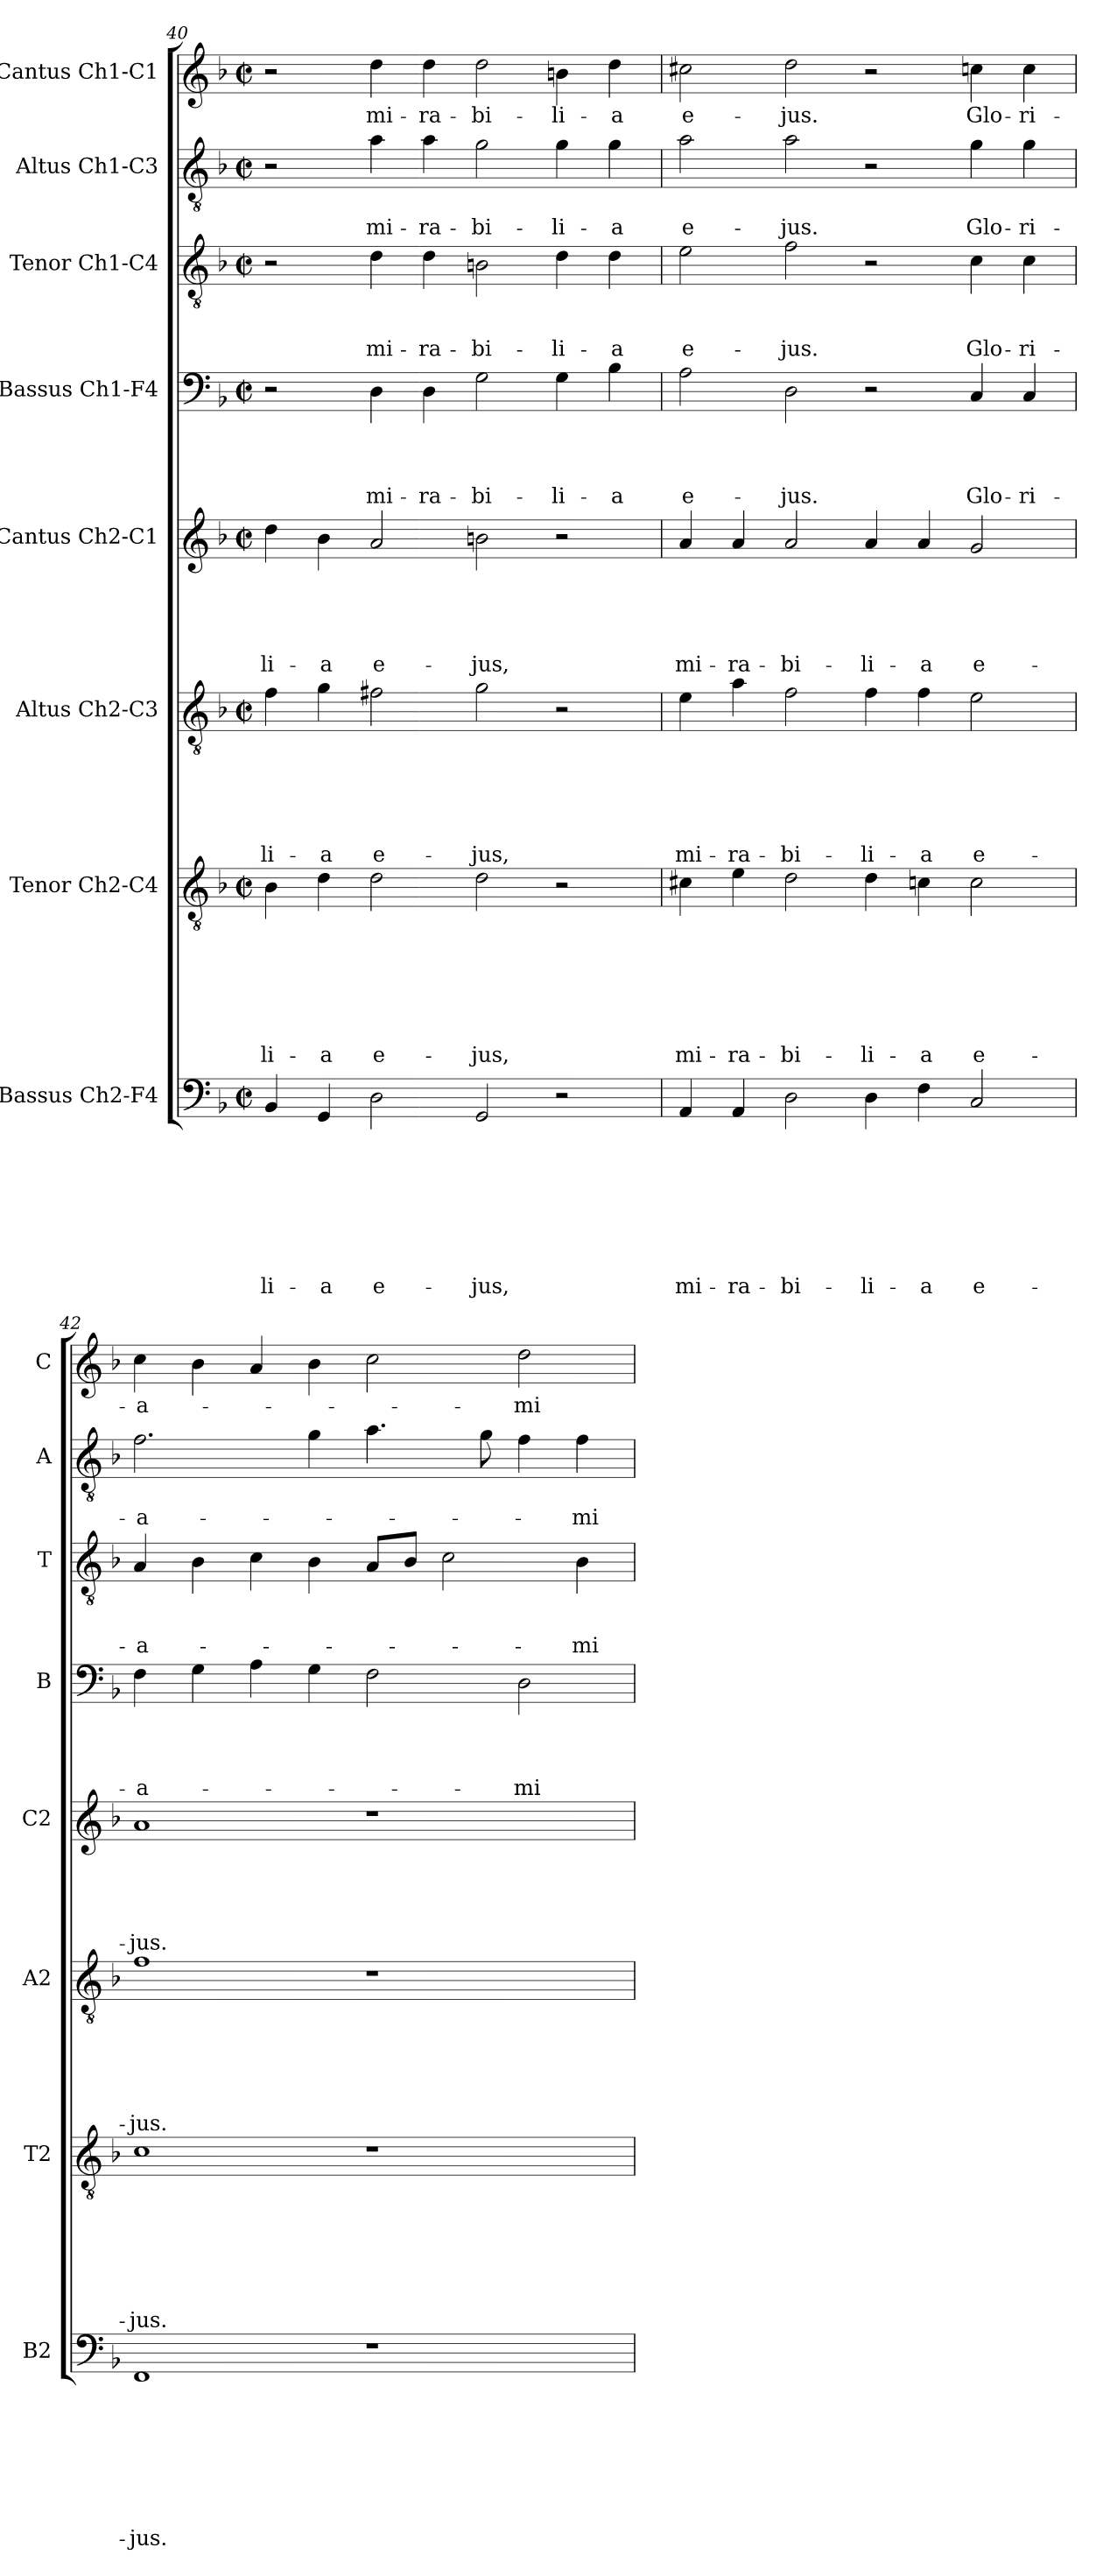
**kern	**text	**text	**text	**text	**text	**text	**text	**text	**kern	**text	**text	**text	**text	**text	**text	**text	**kern	**text	**text	**text	**text	**text	**text	**kern	**text	**text	**text	**text	**text	**kern	**text	**text	**text	**text	**kern	**text	**text	**text	**kern	**text	**text	**kern	**text
*part8	*part8	*part8	*part8	*part8	*part8	*part8	*part8	*part8	*part7	*part7	*part7	*part7	*part7	*part7	*part7	*part7	*part6	*part6	*part6	*part6	*part6	*part6	*part6	*part5	*part5	*part5	*part5	*part5	*part5	*part4	*part4	*part4	*part4	*part4	*part3	*part3	*part3	*part3	*part2	*part2	*part2	*part1	*part1
*staff8	*staff8	*staff8	*staff8	*staff8	*staff8	*staff8	*staff8	*staff8	*staff7	*staff7	*staff7	*staff7	*staff7	*staff7	*staff7	*staff7	*staff6	*staff6	*staff6	*staff6	*staff6	*staff6	*staff6	*staff5	*staff5	*staff5	*staff5	*staff5	*staff5	*staff4	*staff4	*staff4	*staff4	*staff4	*staff3	*staff3	*staff3	*staff3	*staff2	*staff2	*staff2	*staff1	*staff1
*I"Bassus Ch2-F4	*	*	*	*	*	*	*	*	*I"Tenor Ch2-C4	*	*	*	*	*	*	*	*I"Altus Ch2-C3	*	*	*	*	*	*	*I"Cantus Ch2-C1	*	*	*	*	*	*I"Bassus Ch1-F4	*	*	*	*	*I"Tenor Ch1-C4	*	*	*	*I"Altus Ch1-C3	*	*	*I"Cantus Ch1-C1	*
*I'B2	*	*	*	*	*	*	*	*	*I'T2	*	*	*	*	*	*	*	*I'A2	*	*	*	*	*	*	*I'C2	*	*	*	*	*	*I'B	*	*	*	*	*I'T	*	*	*	*I'A	*	*	*I'C	*
!!LO:PB:g=z
*clefF4	*	*	*	*	*	*	*	*	*clefGv2	*	*	*	*	*	*	*	*clefGv2	*	*	*	*	*	*	*clefG2	*	*	*	*	*	*clefF4	*	*	*	*	*clefGv2	*	*	*	*clefGv2	*	*	*clefG2	*
*k[b-]	*	*	*	*	*	*	*	*	*k[b-]	*	*	*	*	*	*	*	*k[b-]	*	*	*	*	*	*	*k[b-]	*	*	*	*	*	*k[b-]	*	*	*	*	*k[b-]	*	*	*	*k[b-]	*	*	*k[b-]	*
*F:	*	*	*	*	*	*	*	*	*F:	*	*	*	*	*	*	*	*F:	*	*	*	*	*	*	*F:	*	*	*	*	*	*F:	*	*	*	*	*F:	*	*	*	*F:	*	*	*F:	*
*M2/2	*	*	*	*	*	*	*	*	*M2/2	*	*	*	*	*	*	*	*M2/2	*	*	*	*	*	*	*M2/2	*	*	*	*	*	*M2/2	*	*	*	*	*M2/2	*	*	*	*M2/2	*	*	*M2/2	*
*met(c|)	*	*	*	*	*	*	*	*	*met(c|)	*	*	*	*	*	*	*	*met(c|)	*	*	*	*	*	*	*met(c|)	*	*	*	*	*	*met(c|)	*	*	*	*	*met(c|)	*	*	*	*met(c|)	*	*	*met(c|)	*
=40	=40	=40	=40	=40	=40	=40	=40	=40	=40	=40	=40	=40	=40	=40	=40	=40	=40	=40	=40	=40	=40	=40	=40	=40	=40	=40	=40	=40	=40	=40	=40	=40	=40	=40	=40	=40	=40	=40	=40	=40	=40	=40	=40
!	!	!	!	!	!	!	!	!LO:LY:b	!	!	!	!	!	!	!	!LO:LY:b	!	!	!	!	!	!	!LO:LY:b	!	!	!	!	!	!LO:LY:b	!	!	!	!	!	!	!	!	!	!	!	!	!	!
4BB-/	.	.	.	.	.	.	.	-li-	4B-\	.	.	.	.	.	.	-li-	4f\	.	.	.	.	.	-li-	4dd\	.	.	.	.	-li-	2r	.	.	.	.	2r	.	.	.	2r	.	.	2r	.
!	!	!	!	!	!	!	!	!LO:LY:b	!	!	!	!	!	!	!	!LO:LY:b	!	!	!	!	!	!	!LO:LY:b	!	!	!	!	!	!LO:LY:b	!	!	!	!	!	!	!	!	!	!	!	!	!	!
4GG/	.	.	.	.	.	.	.	-a	4d\	.	.	.	.	.	.	-a	4g\	.	.	.	.	.	-a	4b-\	.	.	.	.	-a	.	.	.	.	.	.	.	.	.	.	.	.	.	.
!	!	!	!	!	!	!	!	!LO:LY:b	!	!	!	!	!	!	!	!LO:LY:b	!	!	!	!	!	!	!LO:LY:b	!	!	!	!	!	!LO:LY:b	!	!	!	!	!LO:LY:b	!	!	!	!LO:LY:b	!	!	!LO:LY:b	!	!LO:LY:b
2D\	.	.	.	.	.	.	.	e-	2d\	.	.	.	.	.	.	e-	2f#X\	.	.	.	.	.	e-	2a/	.	.	.	.	e-	4D\	.	.	.	mi-	4d\	.	.	mi-	4a\	.	mi-	4dd\	mi-
!	!	!	!	!	!	!	!	!	!	!	!	!	!	!	!	!	!	!	!	!	!	!	!	!	!	!	!	!	!	!	!	!	!	!LO:LY:b	!	!	!	!LO:LY:b	!	!	!LO:LY:b	!	!LO:LY:b
.	.	.	.	.	.	.	.	.	.	.	.	.	.	.	.	.	.	.	.	.	.	.	.	.	.	.	.	.	.	4D\	.	.	.	-ra-	4d\	.	.	-ra-	4a\	.	-ra-	4dd\	-ra-
!	!	!	!	!	!	!	!	!LO:LY:b	!	!	!	!	!	!	!	!LO:LY:b	!	!	!	!	!	!	!LO:LY:b	!	!	!	!	!	!LO:LY:b	!	!	!	!	!LO:LY:b	!	!	!	!LO:LY:b	!	!	!LO:LY:b	!	!LO:LY:b
2GG/	.	.	.	.	.	.	.	-jus,	2d\	.	.	.	.	.	.	-jus,	2g\	.	.	.	.	.	-jus,	2bn\	.	.	.	.	-jus,	2G\	.	.	.	-bi-	2Bn\	.	.	-bi-	2g\	.	-bi-	2dd\	-bi-
!	!	!	!	!	!	!	!	!	!	!	!	!	!	!	!	!	!	!	!	!	!	!	!	!	!	!	!	!	!	!	!	!	!	!LO:LY:b	!	!	!	!LO:LY:b	!	!	!LO:LY:b	!	!LO:LY:b
2r	.	.	.	.	.	.	.	.	2r	.	.	.	.	.	.	.	2r	.	.	.	.	.	.	2r	.	.	.	.	.	4G\	.	.	.	-li-	4d\	.	.	-li-	4g\	.	-li-	4bn\	-li-
!	!	!	!	!	!	!	!	!	!	!	!	!	!	!	!	!	!	!	!	!	!	!	!	!	!	!	!	!	!	!	!	!	!	!LO:LY:b	!	!	!	!LO:LY:b	!	!	!LO:LY:b	!	!LO:LY:b
.	.	.	.	.	.	.	.	.	.	.	.	.	.	.	.	.	.	.	.	.	.	.	.	.	.	.	.	.	.	4B-\	.	.	.	-a	4d\	.	.	-a	4g\	.	-a	4dd\	-a
=41	=41	=41	=41	=41	=41	=41	=41	=41	=41	=41	=41	=41	=41	=41	=41	=41	=41	=41	=41	=41	=41	=41	=41	=41	=41	=41	=41	=41	=41	=41	=41	=41	=41	=41	=41	=41	=41	=41	=41	=41	=41	=41	=41
!	!	!	!	!	!	!	!	!LO:LY:b	!	!	!	!	!	!	!	!LO:LY:b	!	!	!	!	!	!	!LO:LY:b	!	!	!	!	!	!LO:LY:b	!	!	!	!	!LO:LY:b	!	!	!	!LO:LY:b	!	!	!LO:LY:b	!	!LO:LY:b
4AA/	.	.	.	.	.	.	.	mi-	4c#X\	.	.	.	.	.	.	mi-	4e\	.	.	.	.	.	mi-	4a/	.	.	.	.	mi-	2A\	.	.	.	e-	2e\	.	.	e-	2a\	.	e-	2cc#X\	e-
!	!	!	!	!	!	!	!	!LO:LY:b	!	!	!	!	!	!	!	!LO:LY:b	!	!	!	!	!	!	!LO:LY:b	!	!	!	!	!	!LO:LY:b	!	!	!	!	!	!	!	!	!	!	!	!	!	!
4AA/	.	.	.	.	.	.	.	-ra-	4e\	.	.	.	.	.	.	-ra-	4a\	.	.	.	.	.	-ra-	4a/	.	.	.	.	-ra-	.	.	.	.	.	.	.	.	.	.	.	.	.	.
!	!	!	!	!	!	!	!	!LO:LY:b	!	!	!	!	!	!	!	!LO:LY:b	!	!	!	!	!	!	!LO:LY:b	!	!	!	!	!	!LO:LY:b	!	!	!	!	!LO:LY:b	!	!	!	!LO:LY:b	!	!	!LO:LY:b	!	!LO:LY:b
2D\	.	.	.	.	.	.	.	-bi-	2d\	.	.	.	.	.	.	-bi-	2f\	.	.	.	.	.	-bi-	2a/	.	.	.	.	-bi-	2D\	.	.	.	-jus.	2f\	.	.	-jus.	2a\	.	-jus.	2dd\	-jus.
!	!	!	!	!	!	!	!	!LO:LY:b	!	!	!	!	!	!	!	!LO:LY:b	!	!	!	!	!	!	!LO:LY:b	!	!	!	!	!	!LO:LY:b	!	!	!	!	!	!	!	!	!	!	!	!	!	!
4D\	.	.	.	.	.	.	.	-li-	4d\	.	.	.	.	.	.	-li-	4f\	.	.	.	.	.	-li-	4a/	.	.	.	.	-li-	2r	.	.	.	.	2r	.	.	.	2r	.	.	2r	.
!	!	!	!	!	!	!	!	!LO:LY:b	!	!	!	!	!	!	!	!LO:LY:b	!	!	!	!	!	!	!LO:LY:b	!	!	!	!	!	!LO:LY:b	!	!	!	!	!	!	!	!	!	!	!	!	!	!
4F\	.	.	.	.	.	.	.	-a	4cn\	.	.	.	.	.	.	-a	4f\	.	.	.	.	.	-a	4a/	.	.	.	.	-a	.	.	.	.	.	.	.	.	.	.	.	.	.	.
!	!	!	!	!	!	!	!	!LO:LY:b	!	!	!	!	!	!	!	!LO:LY:b	!	!	!	!	!	!	!LO:LY:b	!	!	!	!	!	!LO:LY:b	!	!	!	!	!LO:LY:b	!	!	!	!LO:LY:b	!	!	!LO:LY:b	!	!LO:LY:b
2C/	.	.	.	.	.	.	.	e-	2c\	.	.	.	.	.	.	e-	2e\	.	.	.	.	.	e-	2g/	.	.	.	.	e-	4C/	.	.	.	Glo-	4c\	.	.	Glo-	4g\	.	Glo-	4ccn\	Glo-
!	!	!	!	!	!	!	!	!	!	!	!	!	!	!	!	!	!	!	!	!	!	!	!	!	!	!	!	!	!	!	!	!	!	!LO:LY:b	!	!	!	!LO:LY:b	!	!	!LO:LY:b	!	!LO:LY:b
.	.	.	.	.	.	.	.	.	.	.	.	.	.	.	.	.	.	.	.	.	.	.	.	.	.	.	.	.	.	4C/	.	.	.	-ri-	4c\	.	.	-ri-	4g\	.	-ri-	4cc\	-ri-
=42	=42	=42	=42	=42	=42	=42	=42	=42	=42	=42	=42	=42	=42	=42	=42	=42	=42	=42	=42	=42	=42	=42	=42	=42	=42	=42	=42	=42	=42	=42	=42	=42	=42	=42	=42	=42	=42	=42	=42	=42	=42	=42	=42
!	!	!	!	!	!	!	!	!LO:LY:b	!	!	!	!	!	!	!	!LO:LY:b	!	!	!	!	!	!	!LO:LY:b	!	!	!	!	!	!LO:LY:b	!	!	!	!	!LO:LY:b	!	!	!	!LO:LY:b	!	!	!LO:LY:b	!	!LO:LY:b
1FF	.	.	.	.	.	.	.	-jus.	1c	.	.	.	.	.	.	-jus.	1f	.	.	.	.	.	-jus.	1a	.	.	.	.	-jus.	4F\	.	.	.	-a-	4A/	.	.	-a-	2.f\	.	-a-	4cc\	-a-
.	.	.	.	.	.	.	.	.	.	.	.	.	.	.	.	.	.	.	.	.	.	.	.	.	.	.	.	.	.	4G\	.	.	.	.	4B-\	.	.	.	.	.	.	4b-\	.
.	.	.	.	.	.	.	.	.	.	.	.	.	.	.	.	.	.	.	.	.	.	.	.	.	.	.	.	.	.	4A\	.	.	.	.	4c\	.	.	.	.	.	.	4a/	.
.	.	.	.	.	.	.	.	.	.	.	.	.	.	.	.	.	.	.	.	.	.	.	.	.	.	.	.	.	.	4G\	.	.	.	.	4B-\	.	.	.	4g\	.	.	4b-\	.
1r	.	.	.	.	.	.	.	.	1r	.	.	.	.	.	.	.	1r	.	.	.	.	.	.	1r	.	.	.	.	.	2F\	.	.	.	.	8A/L	.	.	.	4.a\	.	.	2cc\	.
.	.	.	.	.	.	.	.	.	.	.	.	.	.	.	.	.	.	.	.	.	.	.	.	.	.	.	.	.	.	.	.	.	.	.	8B-/J	.	.	.	.	.	.	.	.
.	.	.	.	.	.	.	.	.	.	.	.	.	.	.	.	.	.	.	.	.	.	.	.	.	.	.	.	.	.	.	.	.	.	.	2c\	.	.	.	.	.	.	.	.
.	.	.	.	.	.	.	.	.	.	.	.	.	.	.	.	.	.	.	.	.	.	.	.	.	.	.	.	.	.	.	.	.	.	.	.	.	.	.	8g\	.	.	.	.
!	!	!	!	!	!	!	!	!	!	!	!	!	!	!	!	!	!	!	!	!	!	!	!	!	!	!	!	!	!	!	!	!	!	!LO:LY:b	!	!	!	!	!	!	!	!	!LO:LY:b
.	.	.	.	.	.	.	.	.	.	.	.	.	.	.	.	.	.	.	.	.	.	.	.	.	.	.	.	.	.	2D\	.	.	.	-mi-	.	.	.	.	4f\	.	.	2dd\	-mi-
!	!	!	!	!	!	!	!	!	!	!	!	!	!	!	!	!	!	!	!	!	!	!	!	!	!	!	!	!	!	!	!	!	!	!	!	!	!	!LO:LY:b	!	!	!LO:LY:b	!	!
.	.	.	.	.	.	.	.	.	.	.	.	.	.	.	.	.	.	.	.	.	.	.	.	.	.	.	.	.	.	.	.	.	.	.	4B-\	.	.	-mi-	4f\	.	-mi-	.	.
=	=	=	=	=	=	=	=	=	=	=	=	=	=	=	=	=	=	=	=	=	=	=	=	=	=	=	=	=	=	=	=	=	=	=	=	=	=	=	=	=	=	=	=
*-	*-	*-	*-	*-	*-	*-	*-	*-	*-	*-	*-	*-	*-	*-	*-	*-	*-	*-	*-	*-	*-	*-	*-	*-	*-	*-	*-	*-	*-	*-	*-	*-	*-	*-	*-	*-	*-	*-	*-	*-	*-	*-	*-
